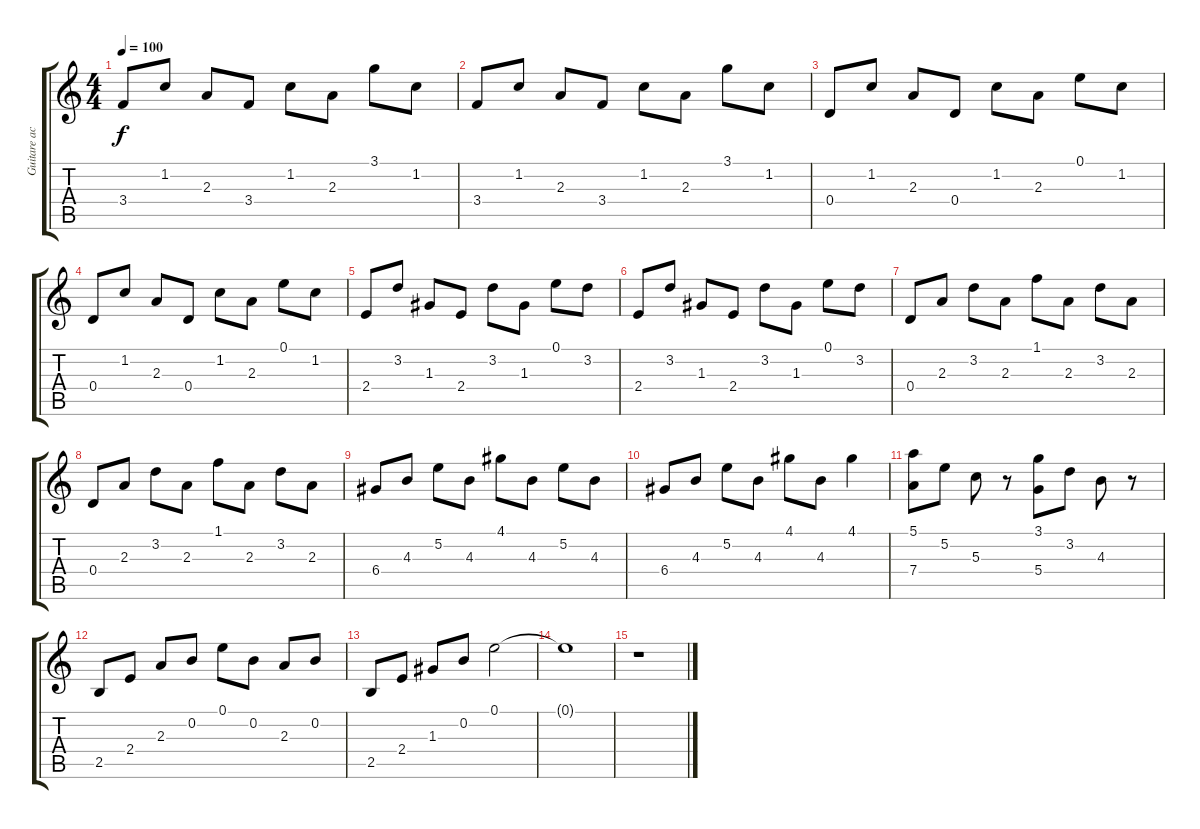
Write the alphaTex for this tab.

\track ("Guitare acoustique" "Guitare ac") {instrument acousticguitarsteel}
\staff {score tabs}
\tuning (E4 B3 G3 D3 A2 E2) {hide}
\ts (4 4)
\tempo 100
\clef g2
\ks c
3.4.8{dy f} 1.2.8 2.3.8 3.4.8 1.2.8 2.3.8 3.1.8 1.2.8 |
3.4.8 1.2.8 2.3.8 3.4.8 1.2.8 2.3.8 3.1.8 1.2.8 |
0.4.8 1.2.8 2.3.8 0.4.8 1.2.8 2.3.8 0.1.8 1.2.8 |
0.4.8 1.2.8 2.3.8 0.4.8 1.2.8 2.3.8 0.1.8 1.2.8 |
2.4.8 3.2.8 1.3.8 2.4.8 3.2.8 1.3.8 0.1.8 3.2.8 |
2.4.8 3.2.8 1.3.8 2.4.8 3.2.8 1.3.8 0.1.8 3.2.8 |
0.4.8 2.3.8 3.2.8 2.3.8 1.1.8 2.3.8 3.2.8 2.3.8 |
0.4.8 2.3.8 3.2.8 2.3.8 1.1.8 2.3.8 3.2.8 2.3.8 |
6.4.8 4.3.8 5.2.8 4.3.8 4.1.8 4.3.8 5.2.8 4.3.8 |
6.4.8 4.3.8 5.2.8 4.3.8 4.1.8 4.3.8 4.1.4 |
(5.1 7.4).8 5.2.8 5.3.8 r.8 (3.1 5.4).8 3.2.8 4.3.8 r.8 |
2.5.8 2.4.8 2.3.8 0.2.8 0.1.8 0.2.8 2.3.8 0.2.8 |
2.5.8 2.4.8 1.3.8 0.2.8 0.1.2 |
0.1{t}.1 |
r.1
